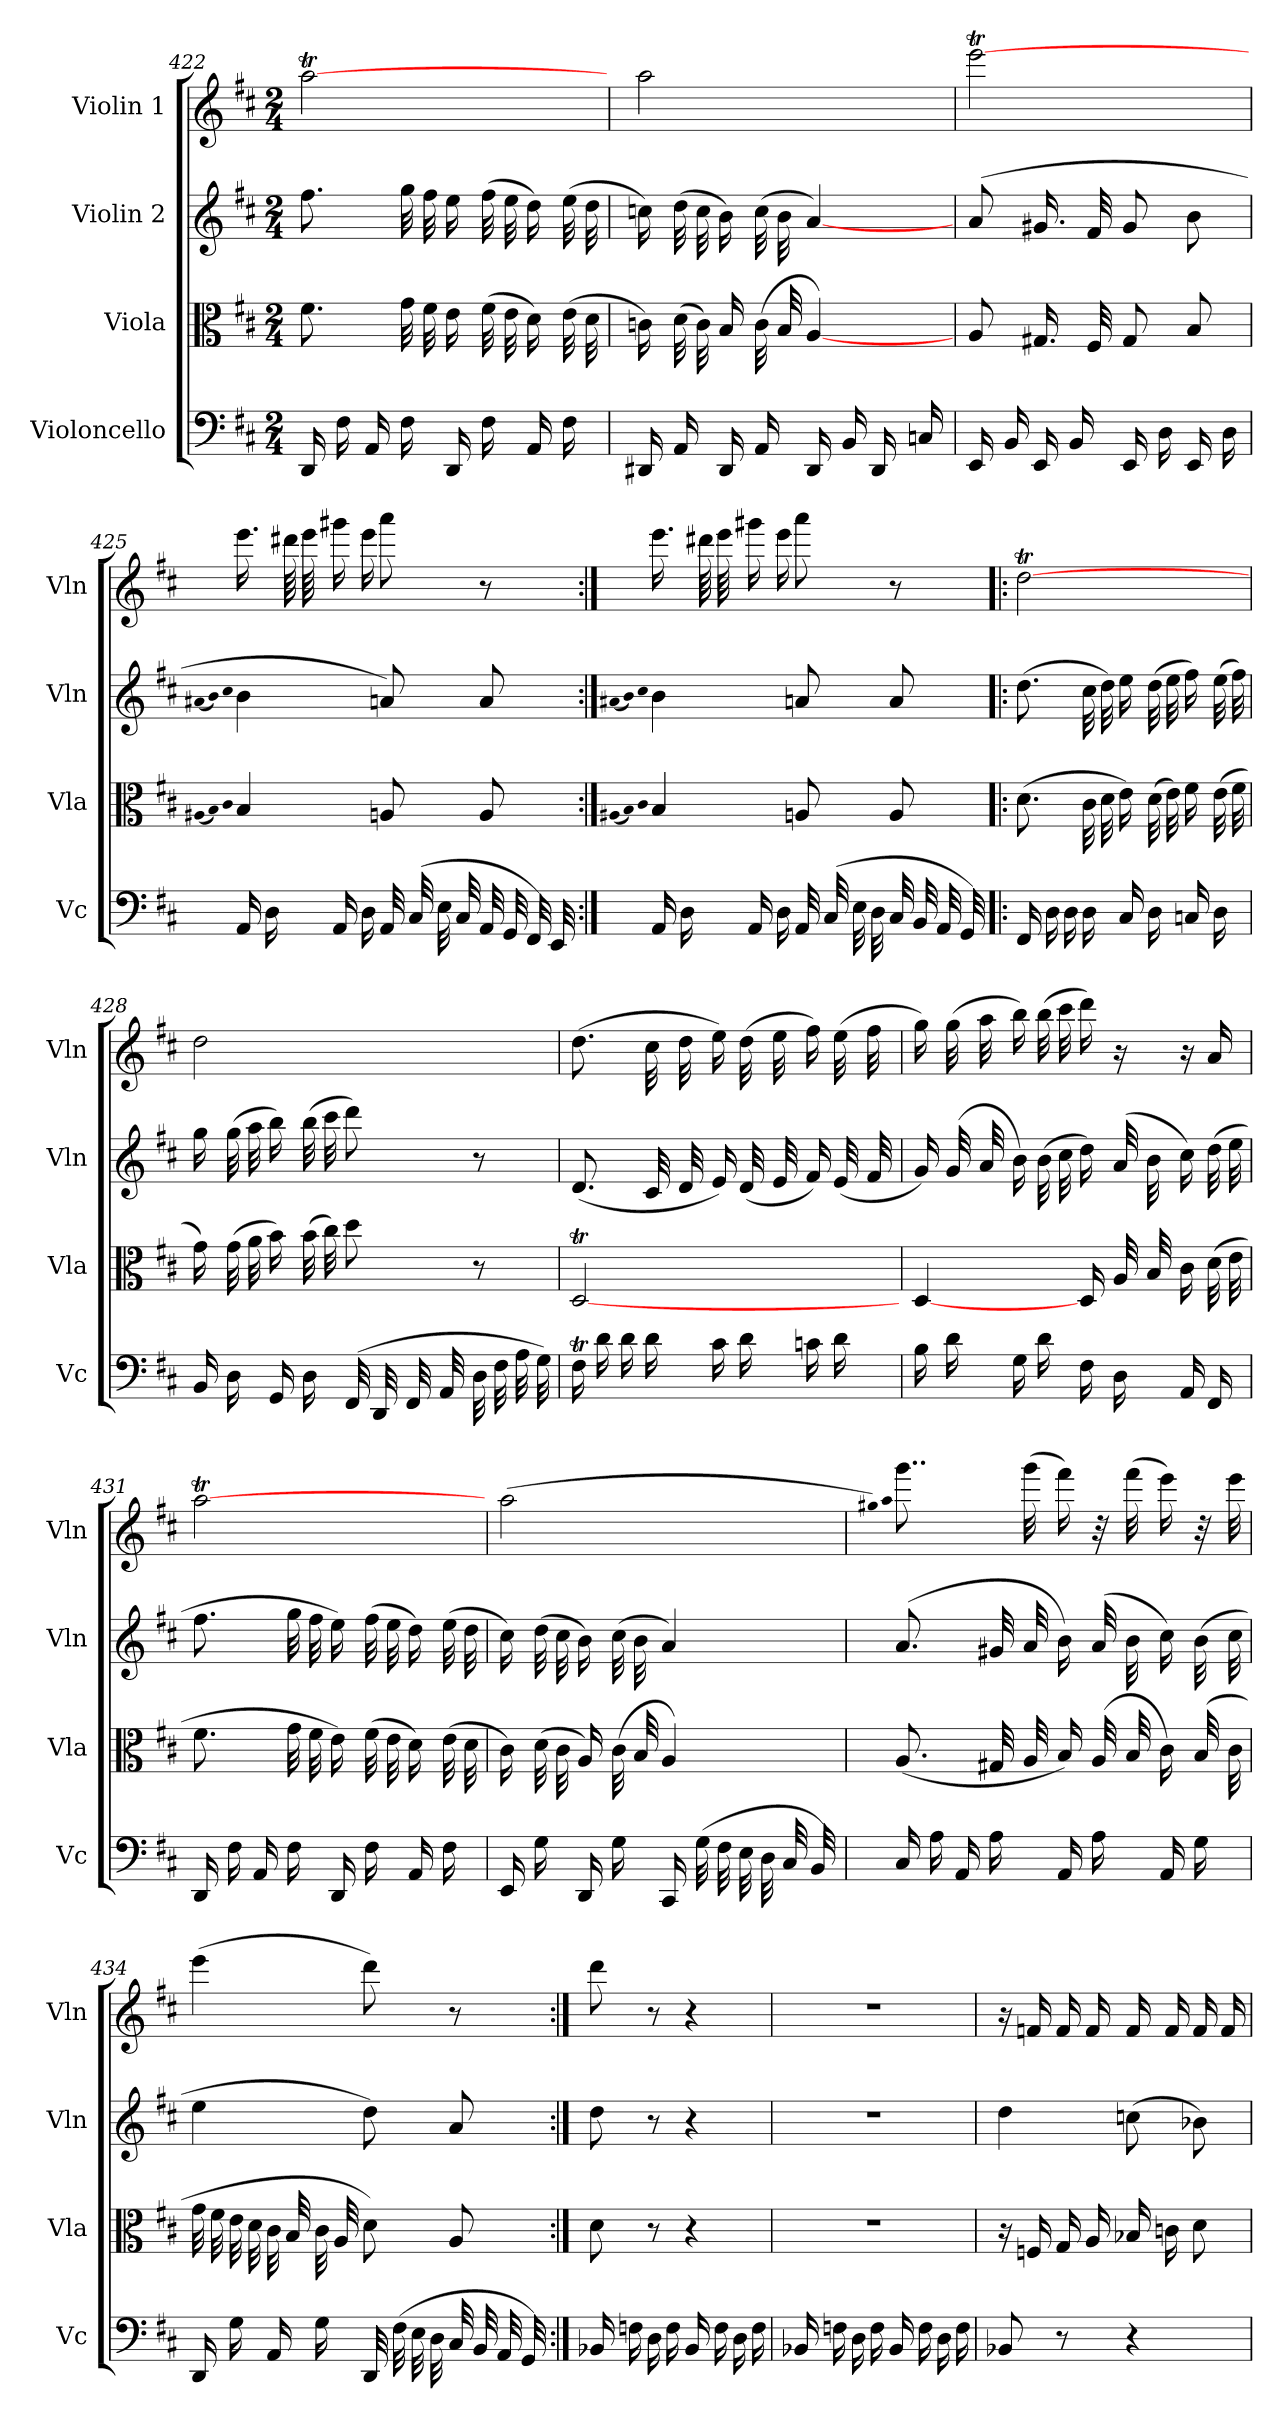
**kern	**kern	**kern	**kern
*part4	*part3	*part2	*part1
*staff4	*staff3	*staff2	*staff1
*I"Violoncello	*I"Viola	*I"Violin 2	*I"Violin 1
*I'Vc	*I'Vla	*I'Vln	*I'Vln
*clefF4	*clefC3	*clefG2	*clefG2
*k[f#c#]	*k[f#c#]	*k[f#c#]	*k[f#c#]
*D:	*D:	*D:	*D:
*M2/4	*M2/4	*M2/4	*M2/4
=422	=422	=422	=422
16DD	8.f#	8.ff#	[2aaT
16F#	.	.	.
16AA	.	.	.
16F#	32g	32gg	.
.	32f#	32ff#	.
16DD	16e	16ee	.
16F#	(32f#	(32ff#	.
.	32e	32ee	.
16AA	16d)	16dd)	.
16F#	(32e	(32ee	.
.	32d	32dd	.
=423	=423	=423	=423
16DD#X	16cn)	16ccn)	2aa
16AA	(32d	(32dd	.
.	32c)	32cc	.
16DD#	16B	16b)	.
16AA	(32c	(32cc	.
.	32B	32b	.
16DD#	[4A)	[4a)	.
16BB	.	.	.
16DD#	.	.	.
16Cn	.	.	.
=424	=424	=424	=424
16EE	8A	(8a	[2eeeT
16BB	.	.	.
16EE	16.G#X	16.g#X	.
16BB	.	.	.
.	32F#	32f#	.
16EE	8G#	8g#	.
16D	.	.	.
16EE	8B	8b	.
16D	.	.	.
=425	=425	=425	=425
.	(qqA#X	(qqa#X	.
.	qqB)	qqb)	.
.	qqc#	qqcc#	.
16AA	4B	4b	16.eee
16D	.	.	.
.	.	.	64ddd#X
.	.	.	64eee
16AA	.	.	16ggg#X
16D	.	.	16eee
32AA	8An	8an)	8aaa
(32C#	.	.	.
32E	.	.	.
32C#	.	.	.
32AA	8A	8a	8r
32GG	.	.	.
32FF#)	.	.	.
32EE	.	.	.
=426:|!	=426:|!	=426:|!	=426:|!
.	(qqA#X	(qqa#X	.
.	qqB)	qqb)	.
.	qqc#	qqcc#	.
16AA	4B	4b	16.eee
16D	.	.	.
.	.	.	64ddd#X
.	.	.	64eee
16AA	.	.	16ggg#X
16D	.	.	16eee
32AA	8An	8an	8aaa
(32C#	.	.	.
32E	.	.	.
32D	.	.	.
32C#	8A	8a	8r
32BB	.	.	.
32AA	.	.	.
32GG)	.	.	.
=427!|:	=427!|:	=427!|:	=427!|:
16FF#	(8.d	(8.dd	[2ddT
16D	.	.	.
16D	.	.	.
16D	32c#	32cc#	.
.	32d	32dd)	.
16C#	16e)	16ee	.
16D	(32d	(32dd	.
.	32e)	32ee	.
16Cn	16f#	16ff#)	.
16D	(32e	(32ee	.
.	32f#	32ff#)	.
=428	=428	=428	=428
16BB	16g)	16gg	2dd
16D	(32g	(32gg	.
.	32a	32aa	.
16GG	16b)	16bb)	.
16D	(32b	(32bb	.
.	32cc#)	32ccc#	.
(32FF#	8dd	8ddd)	.
32DD	.	.	.
32FF#	.	.	.
32AA	.	.	.
32D	8r	8r	.
32F#	.	.	.
32A	.	.	.
32G)	.	.	.
=429	=429	=429	=429
16F#t	[2DT	(8.d	(8.dd
16d	.	.	.
16d	.	.	.
16d	.	32c#	32cc#
.	.	32d	32dd
16c#	.	16e)	16ee)
16d	.	(32d	(32dd
.	.	32e	32ee
16cn	.	16f#)	16ff#)
16d	.	(32e	(32ee
.	.	32f#	32ff#
=430	=430	=430	=430
16B	[4D	16g)	16gg)
16d	.	(32g	(32gg
.	.	32a	32aa
16G	.	16b)	16bb)
16d	.	(32b	(32bb
.	.	32cc#	32ccc#
16F#	16D	16dd)	16ddd)
16D	32A	(32a	16r
.	32B	32b	.
16AA	16c#	16cc#)	16r
16FF#	(32d	(32dd	16a
.	32e	32ee	.
=431	=431	=431	=431
16DD	8.f#	8.ff#	[2aaT
16F#	.	.	.
16AA	.	.	.
16F#	32g	32gg	.
.	32f#	32ff#	.
16DD	16e)	16ee)	.
16F#	(32f#	(32ff#	.
.	32e	32ee	.
16AA	16d)	16dd)	.
16F#	(32e	(32ee	.
.	32d	32dd	.
=432	=432	=432	=432
16EE	16c#)	16cc#)	(2aa
16G	(32d	(32dd	.
.	32c#	32cc#	.
16DD	16A)	16b)	.
16G	(32c#	(32cc#	.
.	32B	32b	.
16CC#	4A)	4a)	.
(32G	.	.	.
32F#	.	.	.
32E	.	.	.
32D	.	.	.
32C#	.	.	.
32BB)	.	.	.
=433	=433	=433	=433
.	.	.	qqgg#X)
.	.	.	qqaa
16C#	(8.A	(8.a	8..ggg
16A	.	.	.
16AA	.	.	.
16A	32G#X	32g#X	.
.	32A	32a	(32ggg
16AA	16B)	16b)	16fff#)
16A	(32A	(32a	32r
.	32B	32b	(32fff#
16AA	16c#)	16cc#)	16eee)
16G	(32B	(32b	32r
.	32c#	32cc#	32eee
=434	=434	=434	=434
16DD	32g	4ee	(4eee
.	32f#	.	.
16G	32e	.	.
.	32d	.	.
16AA	32c#	.	.
.	32B	.	.
16G	32c#	.	.
.	32A	.	.
32DD	8d)	8dd)	8ddd)
(32F#	.	.	.
32E	.	.	.
32D	.	.	.
32C#	8A	8a	8r
32BB	.	.	.
32AA	.	.	.
32GG)	.	.	.
=435:|!	=435:|!	=435:|!	=435:|!
16BB-X	8d	8dd	8ddd
16Fn	.	.	.
16D	8r	8r	8r
16F	.	.	.
16BB-	4r	4r	4r
16F	.	.	.
16D	.	.	.
16F	.	.	.
=436	=436	=436	=436
16BB-X	2r	2r	2r
16Fn	.	.	.
16D	.	.	.
16F	.	.	.
16BB-	.	.	.
16F	.	.	.
16D	.	.	.
16F	.	.	.
=437	=437	=437	=437
8BB-X	16r	4dd	16r
.	16Fn	.	16fn
8r	16G	.	16f
.	16A	.	16f
4r	16B-X	(8ccn	16f
.	16cn	.	16f
.	8d	8b-X)	16f
.	.	.	16f
=	=	=	=
*-	*-	*-	*-
